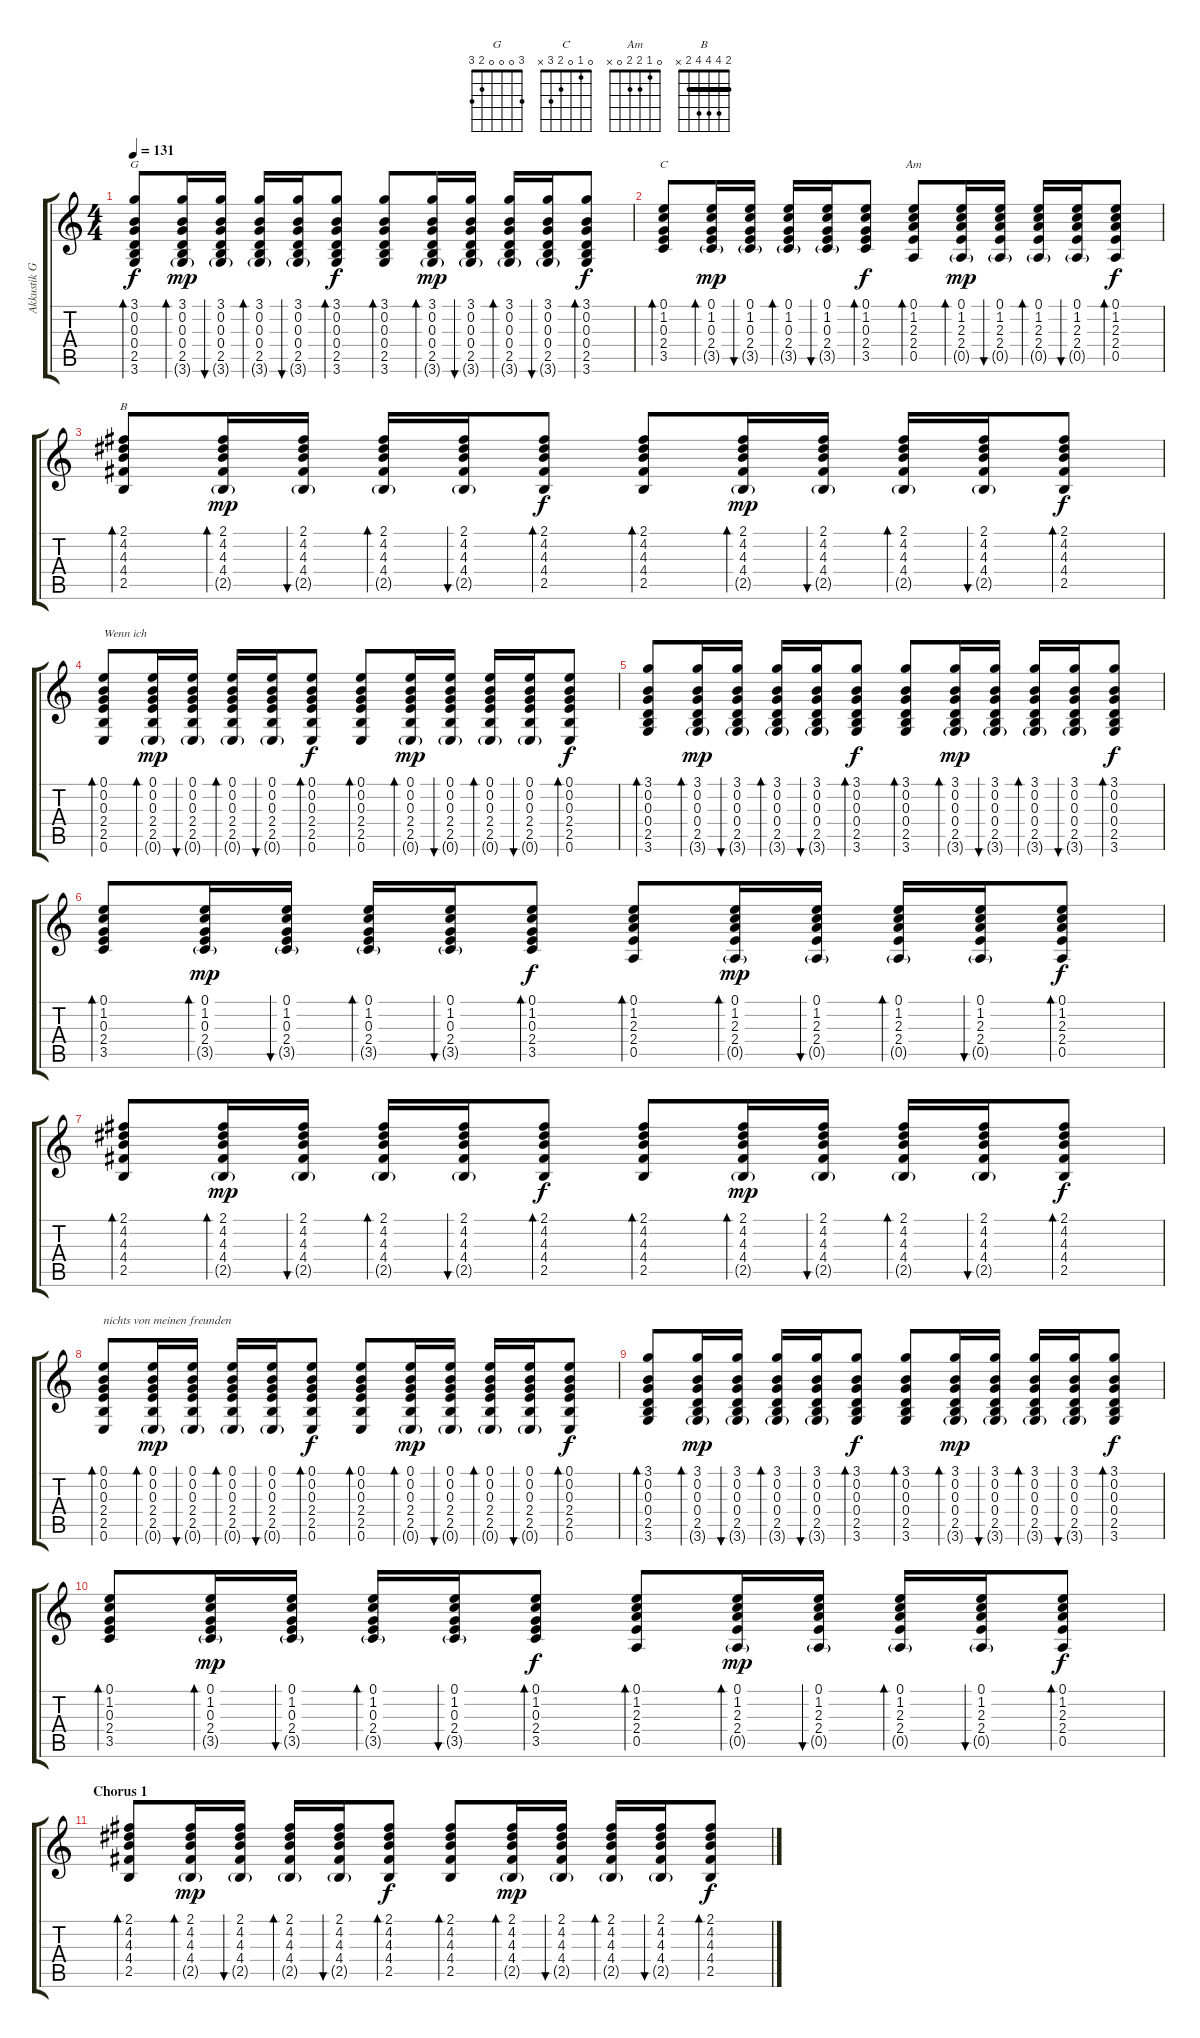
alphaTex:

\track ("Akkustik Gitarre" "Akkustik G") {instrument acousticguitarsteel}
\staff {score tabs}
\tuning (E4 B3 G3 D3 A2 E2) {hide}
\chord ("G" 3 0 0 0 2 3)
\chord ("C" 0 1 0 2 3 x)
\chord ("Am" 0 1 2 2 0 x)
\chord ("B" 2 4 4 4 2 x) {barre 2}
\ts (4 4)
\tempo 131
\clef g2
\ks c
(3.1 0.2 0.3 0.4 2.5 3.6).8{bd 60 ch "G" dy f} (3.1 0.2 0.3 0.4 2.5 3.6{g}).16{bd 60 dy mp} (3.1 0.2 0.3 0.4 2.5 3.6{g}).16{bu 60} (3.1 0.2 0.3 0.4 2.5 3.6{g}).16{bd 60} (3.1 0.2 0.3 0.4 2.5 3.6{g}).16{bu 60} (3.1 0.2 0.3 0.4 2.5 3.6).8{bd 60 dy f} (3.1 0.2 0.3 0.4 2.5 3.6).8{bd 60} (3.1 0.2 0.3 0.4 2.5 3.6{g}).16{bd 60 dy mp} (3.1 0.2 0.3 0.4 2.5 3.6{g}).16{bu 60} (3.1 0.2 0.3 0.4 2.5 3.6{g}).16{bd 60} (3.1 0.2 0.3 0.4 2.5 3.6{g}).16{bu 60} (3.1 0.2 0.3 0.4 2.5 3.6).8{bd 60 dy f} |
(0.1 1.2 0.3 2.4 3.5).8{bd 60 ch "C"} (0.1 1.2 0.3 2.4 3.5{g}).16{bd 60 dy mp} (0.1 1.2 0.3 2.4 3.5{g}).16{bu 60} (0.1 1.2 0.3 2.4 3.5{g}).16{bd 60} (0.1 1.2 0.3 2.4 3.5{g}).16{bu 60} (0.1 1.2 0.3 2.4 3.5).8{bd 60 dy f} (0.1 1.2 2.3 2.4 0.5).8{bd 60 ch "Am"} (0.1 1.2 2.3 2.4 0.5{g}).16{bd 60 dy mp} (0.1 1.2 2.3 2.4 0.5{g}).16{bu 60} (0.1 1.2 2.3 2.4 0.5{g}).16{bd 60} (0.1 1.2 2.3 2.4 0.5{g}).16{bu 60} (0.1 1.2 2.3 2.4 0.5).8{bd 60 dy f} |
(2.1 4.2 4.3 4.4 2.5).8{bd 60 ch "B"} (2.1 4.2 4.3 4.4 2.5{g}).16{bd 60 dy mp} (2.1 4.2 4.3 4.4 2.5{g}).16{bu 60} (2.1 4.2 4.3 4.4 2.5{g}).16{bd 60} (2.1 4.2 4.3 4.4 2.5{g}).16{bu 60} (2.1 4.2 4.3 4.4 2.5).8{bd 60 dy f} (2.1 4.2 4.3 4.4 2.5).8{bd 60} (2.1 4.2 4.3 4.4 2.5{g}).16{bd 60 dy mp} (2.1 4.2 4.3 4.4 2.5{g}).16{bu 60} (2.1 4.2 4.3 4.4 2.5{g}).16{bd 60} (2.1 4.2 4.3 4.4 2.5{g}).16{bu 60} (2.1 4.2 4.3 4.4 2.5).8{bd 60 dy f} |
(0.1 0.2 0.3 2.4 2.5 0.6).8{bd 60 txt "Wenn ich"} (0.1 0.2 0.3 2.4 2.5 0.6{g}).16{bd 60 dy mp} (0.1 0.2 0.3 2.4 2.5 0.6{g}).16{bu 60} (0.1 0.2 0.3 2.4 2.5 0.6{g}).16{bd 60} (0.1 0.2 0.3 2.4 2.5 0.6{g}).16{bu 60} (0.1 0.2 0.3 2.4 2.5 0.6).8{bd 60 dy f} (0.1 0.2 0.3 2.4 2.5 0.6).8{bd 60} (0.1 0.2 0.3 2.4 2.5 0.6{g}).16{bd 60 dy mp} (0.1 0.2 0.3 2.4 2.5 0.6{g}).16{bu 60} (0.1 0.2 0.3 2.4 2.5 0.6{g}).16{bd 60} (0.1 0.2 0.3 2.4 2.5 0.6{g}).16{bu 60} (0.1 0.2 0.3 2.4 2.5 0.6).8{bd 60 dy f} |
(3.1 0.2 0.3 0.4 2.5 3.6).8{bd 60} (3.1 0.2 0.3 0.4 2.5 3.6{g}).16{bd 60 dy mp} (3.1 0.2 0.3 0.4 2.5 3.6{g}).16{bu 60} (3.1 0.2 0.3 0.4 2.5 3.6{g}).16{bd 60} (3.1 0.2 0.3 0.4 2.5 3.6{g}).16{bu 60} (3.1 0.2 0.3 0.4 2.5 3.6).8{bd 60 dy f} (3.1 0.2 0.3 0.4 2.5 3.6).8{bd 60} (3.1 0.2 0.3 0.4 2.5 3.6{g}).16{bd 60 dy mp} (3.1 0.2 0.3 0.4 2.5 3.6{g}).16{bu 60} (3.1 0.2 0.3 0.4 2.5 3.6{g}).16{bd 60} (3.1 0.2 0.3 0.4 2.5 3.6{g}).16{bu 60} (3.1 0.2 0.3 0.4 2.5 3.6).8{bd 60 dy f} |
(0.1 1.2 0.3 2.4 3.5).8{bd 60} (0.1 1.2 0.3 2.4 3.5{g}).16{bd 60 dy mp} (0.1 1.2 0.3 2.4 3.5{g}).16{bu 60} (0.1 1.2 0.3 2.4 3.5{g}).16{bd 60} (0.1 1.2 0.3 2.4 3.5{g}).16{bu 60} (0.1 1.2 0.3 2.4 3.5).8{bd 60 dy f} (0.1 1.2 2.3 2.4 0.5).8{bd 60} (0.1 1.2 2.3 2.4 0.5{g}).16{bd 60 dy mp} (0.1 1.2 2.3 2.4 0.5{g}).16{bu 60} (0.1 1.2 2.3 2.4 0.5{g}).16{bd 60} (0.1 1.2 2.3 2.4 0.5{g}).16{bu 60} (0.1 1.2 2.3 2.4 0.5).8{bd 60 dy f} |
(2.1 4.2 4.3 4.4 2.5).8{bd 60} (2.1 4.2 4.3 4.4 2.5{g}).16{bd 60 dy mp} (2.1 4.2 4.3 4.4 2.5{g}).16{bu 60} (2.1 4.2 4.3 4.4 2.5{g}).16{bd 60} (2.1 4.2 4.3 4.4 2.5{g}).16{bu 60} (2.1 4.2 4.3 4.4 2.5).8{bd 60 dy f} (2.1 4.2 4.3 4.4 2.5).8{bd 60} (2.1 4.2 4.3 4.4 2.5{g}).16{bd 60 dy mp} (2.1 4.2 4.3 4.4 2.5{g}).16{bu 60} (2.1 4.2 4.3 4.4 2.5{g}).16{bd 60} (2.1 4.2 4.3 4.4 2.5{g}).16{bu 60} (2.1 4.2 4.3 4.4 2.5).8{bd 60 dy f} |
(0.1 0.2 0.3 2.4 2.5 0.6).8{bd 60 txt "nichts von meinen freunden"} (0.1 0.2 0.3 2.4 2.5 0.6{g}).16{bd 60 dy mp} (0.1 0.2 0.3 2.4 2.5 0.6{g}).16{bu 60} (0.1 0.2 0.3 2.4 2.5 0.6{g}).16{bd 60} (0.1 0.2 0.3 2.4 2.5 0.6{g}).16{bu 60} (0.1 0.2 0.3 2.4 2.5 0.6).8{bd 60 dy f} (0.1 0.2 0.3 2.4 2.5 0.6).8{bd 60} (0.1 0.2 0.3 2.4 2.5 0.6{g}).16{bd 60 dy mp} (0.1 0.2 0.3 2.4 2.5 0.6{g}).16{bu 60} (0.1 0.2 0.3 2.4 2.5 0.6{g}).16{bd 60} (0.1 0.2 0.3 2.4 2.5 0.6{g}).16{bu 60} (0.1 0.2 0.3 2.4 2.5 0.6).8{bd 60 dy f} |
(3.1 0.2 0.3 0.4 2.5 3.6).8{bd 60} (3.1 0.2 0.3 0.4 2.5 3.6{g}).16{bd 60 dy mp} (3.1 0.2 0.3 0.4 2.5 3.6{g}).16{bu 60} (3.1 0.2 0.3 0.4 2.5 3.6{g}).16{bd 60} (3.1 0.2 0.3 0.4 2.5 3.6{g}).16{bu 60} (3.1 0.2 0.3 0.4 2.5 3.6).8{bd 60 dy f} (3.1 0.2 0.3 0.4 2.5 3.6).8{bd 60} (3.1 0.2 0.3 0.4 2.5 3.6{g}).16{bd 60 dy mp} (3.1 0.2 0.3 0.4 2.5 3.6{g}).16{bu 60} (3.1 0.2 0.3 0.4 2.5 3.6{g}).16{bd 60} (3.1 0.2 0.3 0.4 2.5 3.6{g}).16{bu 60} (3.1 0.2 0.3 0.4 2.5 3.6).8{bd 60 dy f} |
(0.1 1.2 0.3 2.4 3.5).8{bd 60} (0.1 1.2 0.3 2.4 3.5{g}).16{bd 60 dy mp} (0.1 1.2 0.3 2.4 3.5{g}).16{bu 60} (0.1 1.2 0.3 2.4 3.5{g}).16{bd 60} (0.1 1.2 0.3 2.4 3.5{g}).16{bu 60} (0.1 1.2 0.3 2.4 3.5).8{bd 60 dy f} (0.1 1.2 2.3 2.4 0.5).8{bd 60} (0.1 1.2 2.3 2.4 0.5{g}).16{bd 60 dy mp} (0.1 1.2 2.3 2.4 0.5{g}).16{bu 60} (0.1 1.2 2.3 2.4 0.5{g}).16{bd 60} (0.1 1.2 2.3 2.4 0.5{g}).16{bu 60} (0.1 1.2 2.3 2.4 0.5).8{bd 60 dy f} |
\section ("" "Chorus 1")
(2.1 4.2 4.3 4.4 2.5).8{bd 60} (2.1 4.2 4.3 4.4 2.5{g}).16{bd 60 dy mp} (2.1 4.2 4.3 4.4 2.5{g}).16{bu 60} (2.1 4.2 4.3 4.4 2.5{g}).16{bd 60} (2.1 4.2 4.3 4.4 2.5{g}).16{bu 60} (2.1 4.2 4.3 4.4 2.5).8{bd 60 dy f} (2.1 4.2 4.3 4.4 2.5).8{bd 60} (2.1 4.2 4.3 4.4 2.5{g}).16{bd 60 dy mp} (2.1 4.2 4.3 4.4 2.5{g}).16{bu 60} (2.1 4.2 4.3 4.4 2.5{g}).16{bd 60} (2.1 4.2 4.3 4.4 2.5{g}).16{bu 60} (2.1 4.2 4.3 4.4 2.5).8{bd 60 dy f}
